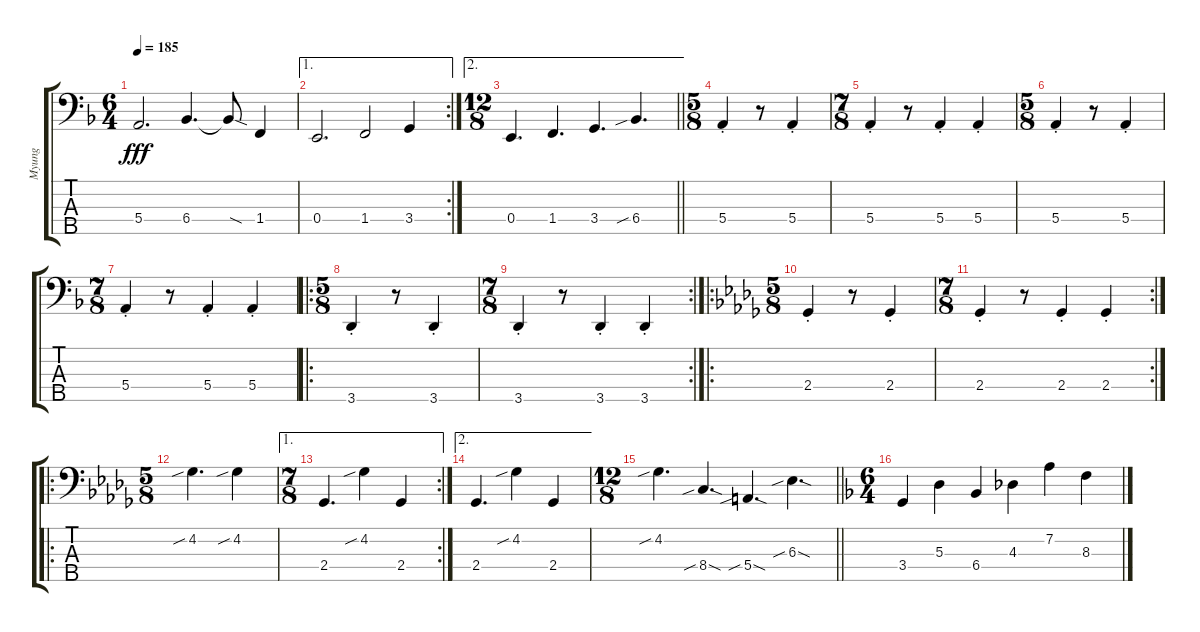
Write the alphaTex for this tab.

\track ("Myung " "Myung ") {instrument electricbassfinger}
\staff {score tabs}
\tuning (G2 D2 A1 E1 B0) {hide}
\ts (6 4)
\tempo 185
\clef f4
\ks f
5.4.2{d dy fff} 6.4.4{d} 6.4{sod t}.8 1.4.4 |
\ae 1
\rc 2
0.4.2{d} 1.4.2 3.4.4 |
\ae 2
\ts (12 8)
\barLineRight lightlight
0.4.4{d} 1.4.4{d} 3.4.4{d} 6.4{sib}.4{d} |
\ts (5 8)
5.4{st}.4 r.8 5.4{st}.4 |
\ts (7 8)
5.4{st}.4 r.8 5.4{st}.4 5.4{st}.4 |
\ts (5 8)
5.4{st}.4 r.8 5.4{st}.4 |
\ts (7 8)
5.4{st}.4 r.8 5.4{st}.4 5.4{st}.4 |
\ro
\ts (5 8)
3.5{st}.4 r.8 3.5{st}.4 |
\rc 2
\ts (7 8)
3.5{st}.4 r.8 3.5{st}.4 3.5{st}.4 |
\ro
\ts (5 8)
\ks db
2.4{st}.4 r.8 2.4{st}.4 |
\rc 2
\ts (7 8)
2.4{st}.4 r.8 2.4{st}.4 2.4{st}.4 |
\ro
\ts (5 8)
4.2{sib}.4{d} 4.2{sib}.4 |
\ae 1
\rc 2
\ts (7 8)
2.4.4{d} 4.2{sib}.4 2.4.4 |
\ae 2
2.4.4{d} 4.2{sib}.4 2.4.4 |
\ts (12 8)
\barLineRight lightlight
4.2{sib}.4{d} 8.4{sib sod}.4{d} 5.4{sib sod}.4{d} 6.3{sib sod}.4{d} |
\ts (6 4)
\ks f
3.4.4 5.3.4 6.4.4 4.3.4 7.2.4 8.3.4
